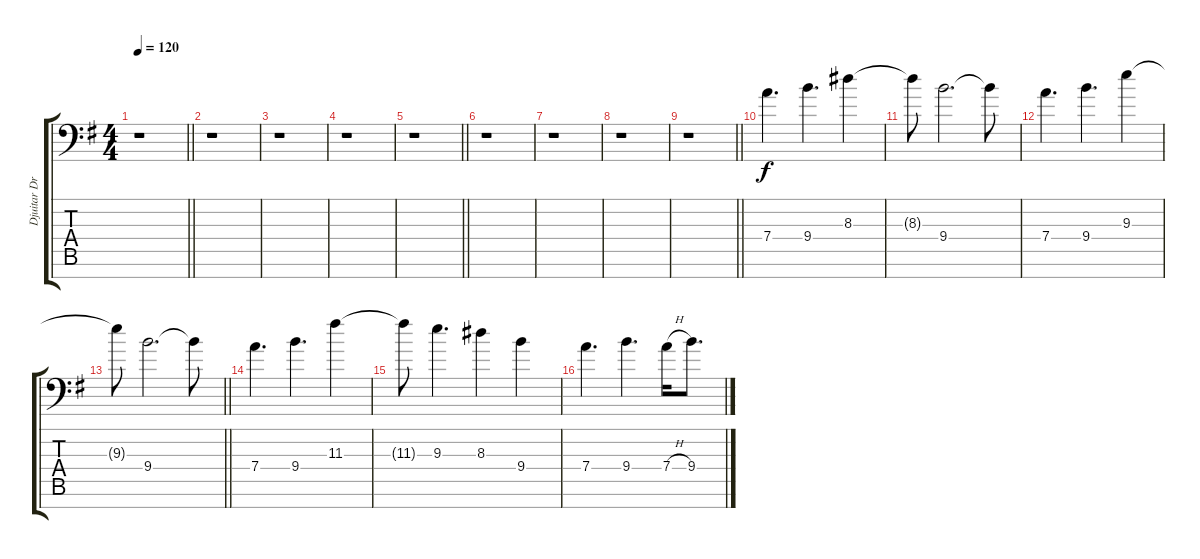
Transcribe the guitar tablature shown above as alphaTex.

\track ("Djuitar Dropped A" "Djuitar Dr") {instrument distortionguitar}
\staff {score tabs}
\tuning (E4 B3 G3 D3 A2 E2 A1) {hide}
\ts (4 4)
\tempo 120
\clef f4
\barLineRight lightlight
\ks eminor
r.1{dy f} |
r.1 |
r.1 |
r.1 |
\barLineRight lightlight
r.1 |
r.1 |
r.1 |
r.1 |
\barLineRight lightlight
r.1 |
\section ("" "")
7.4.4{d} 9.4.4{d} 8.3.4 |
8.3{t}.8 9.4.2{d} 9.4{t}.8 |
7.4.4{d} 9.4.4{d} 9.3.4 |
\barLineRight lightlight
9.3{t}.8 9.4.2{d} 9.4{t}.8 |
7.4.4{d} 9.4.4{d} 11.3.4 |
11.3{t}.8 9.3.4{d} 8.3.4 9.4.4 |
7.4.4{d} 9.4.4{d} 7.4{h}.16 9.4.8{d}
